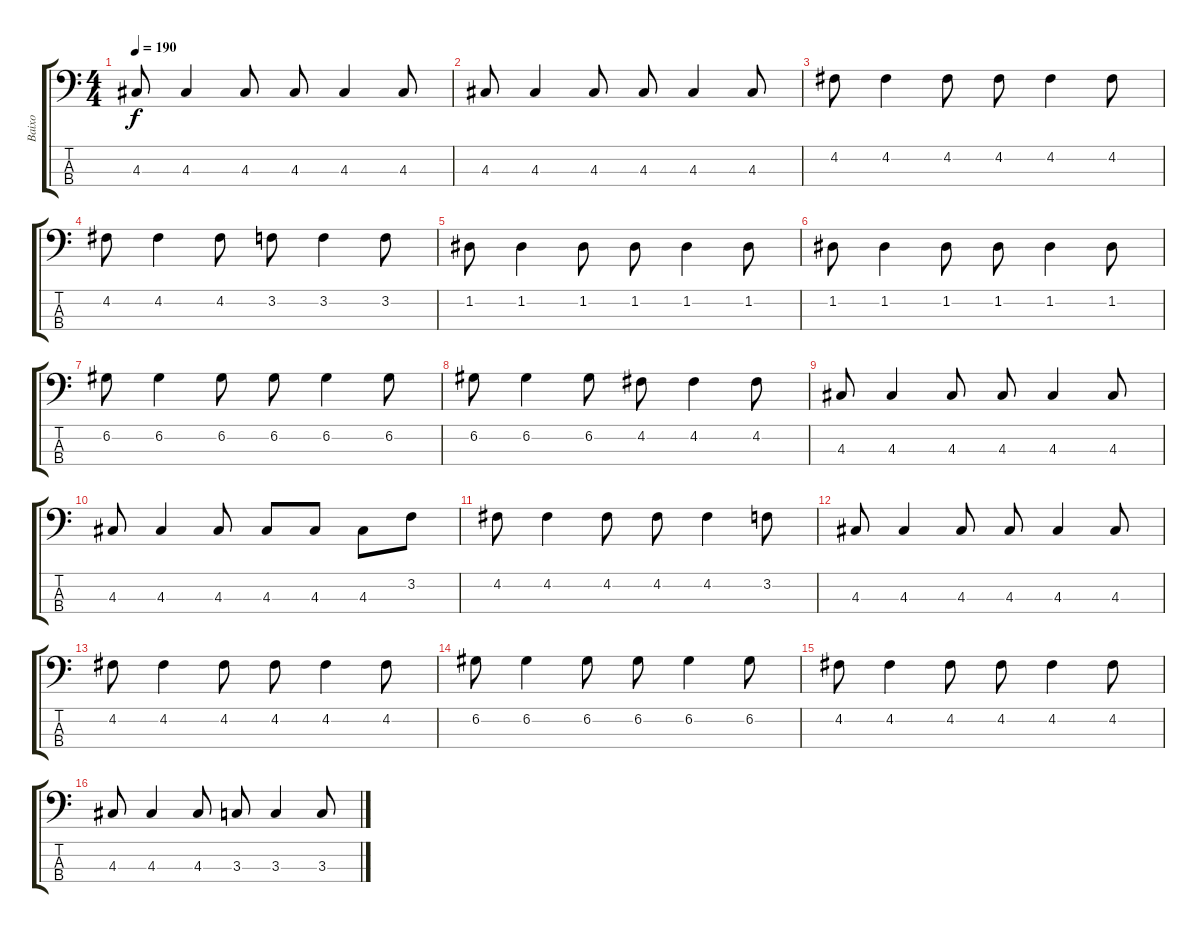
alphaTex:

\track ("Baixo" "Baixo") {instrument electricbasspick}
\staff {score tabs}
\tuning (G2 D2 A1 E1) {hide}
\ts (4 4)
\tempo 190
\clef f4
\ks c
4.3.8{dy f} 4.3.4 4.3.8 4.3.8 4.3.4 4.3.8 |
4.3.8 4.3.4 4.3.8 4.3.8 4.3.4 4.3.8 |
4.2.8 4.2.4 4.2.8 4.2.8 4.2.4 4.2.8 |
4.2.8 4.2.4 4.2.8 3.2.8 3.2.4 3.2.8 |
1.2.8 1.2.4 1.2.8 1.2.8 1.2.4 1.2.8 |
1.2.8 1.2.4 1.2.8 1.2.8 1.2.4 1.2.8 |
6.2.8 6.2.4 6.2.8 6.2.8 6.2.4 6.2.8 |
6.2.8 6.2.4 6.2.8 4.2.8 4.2.4 4.2.8 |
4.3.8 4.3.4 4.3.8 4.3.8 4.3.4 4.3.8 |
4.3.8 4.3.4 4.3.8 4.3.8 4.3.8 4.3.8 3.2.8 |
4.2.8 4.2.4 4.2.8 4.2.8 4.2.4 3.2.8 |
4.3.8 4.3.4 4.3.8 4.3.8 4.3.4 4.3.8 |
4.2.8 4.2.4 4.2.8 4.2.8 4.2.4 4.2.8 |
6.2.8 6.2.4 6.2.8 6.2.8 6.2.4 6.2.8 |
4.2.8 4.2.4 4.2.8 4.2.8 4.2.4 4.2.8 |
4.3.8 4.3.4 4.3.8 3.3.8 3.3.4 3.3.8
